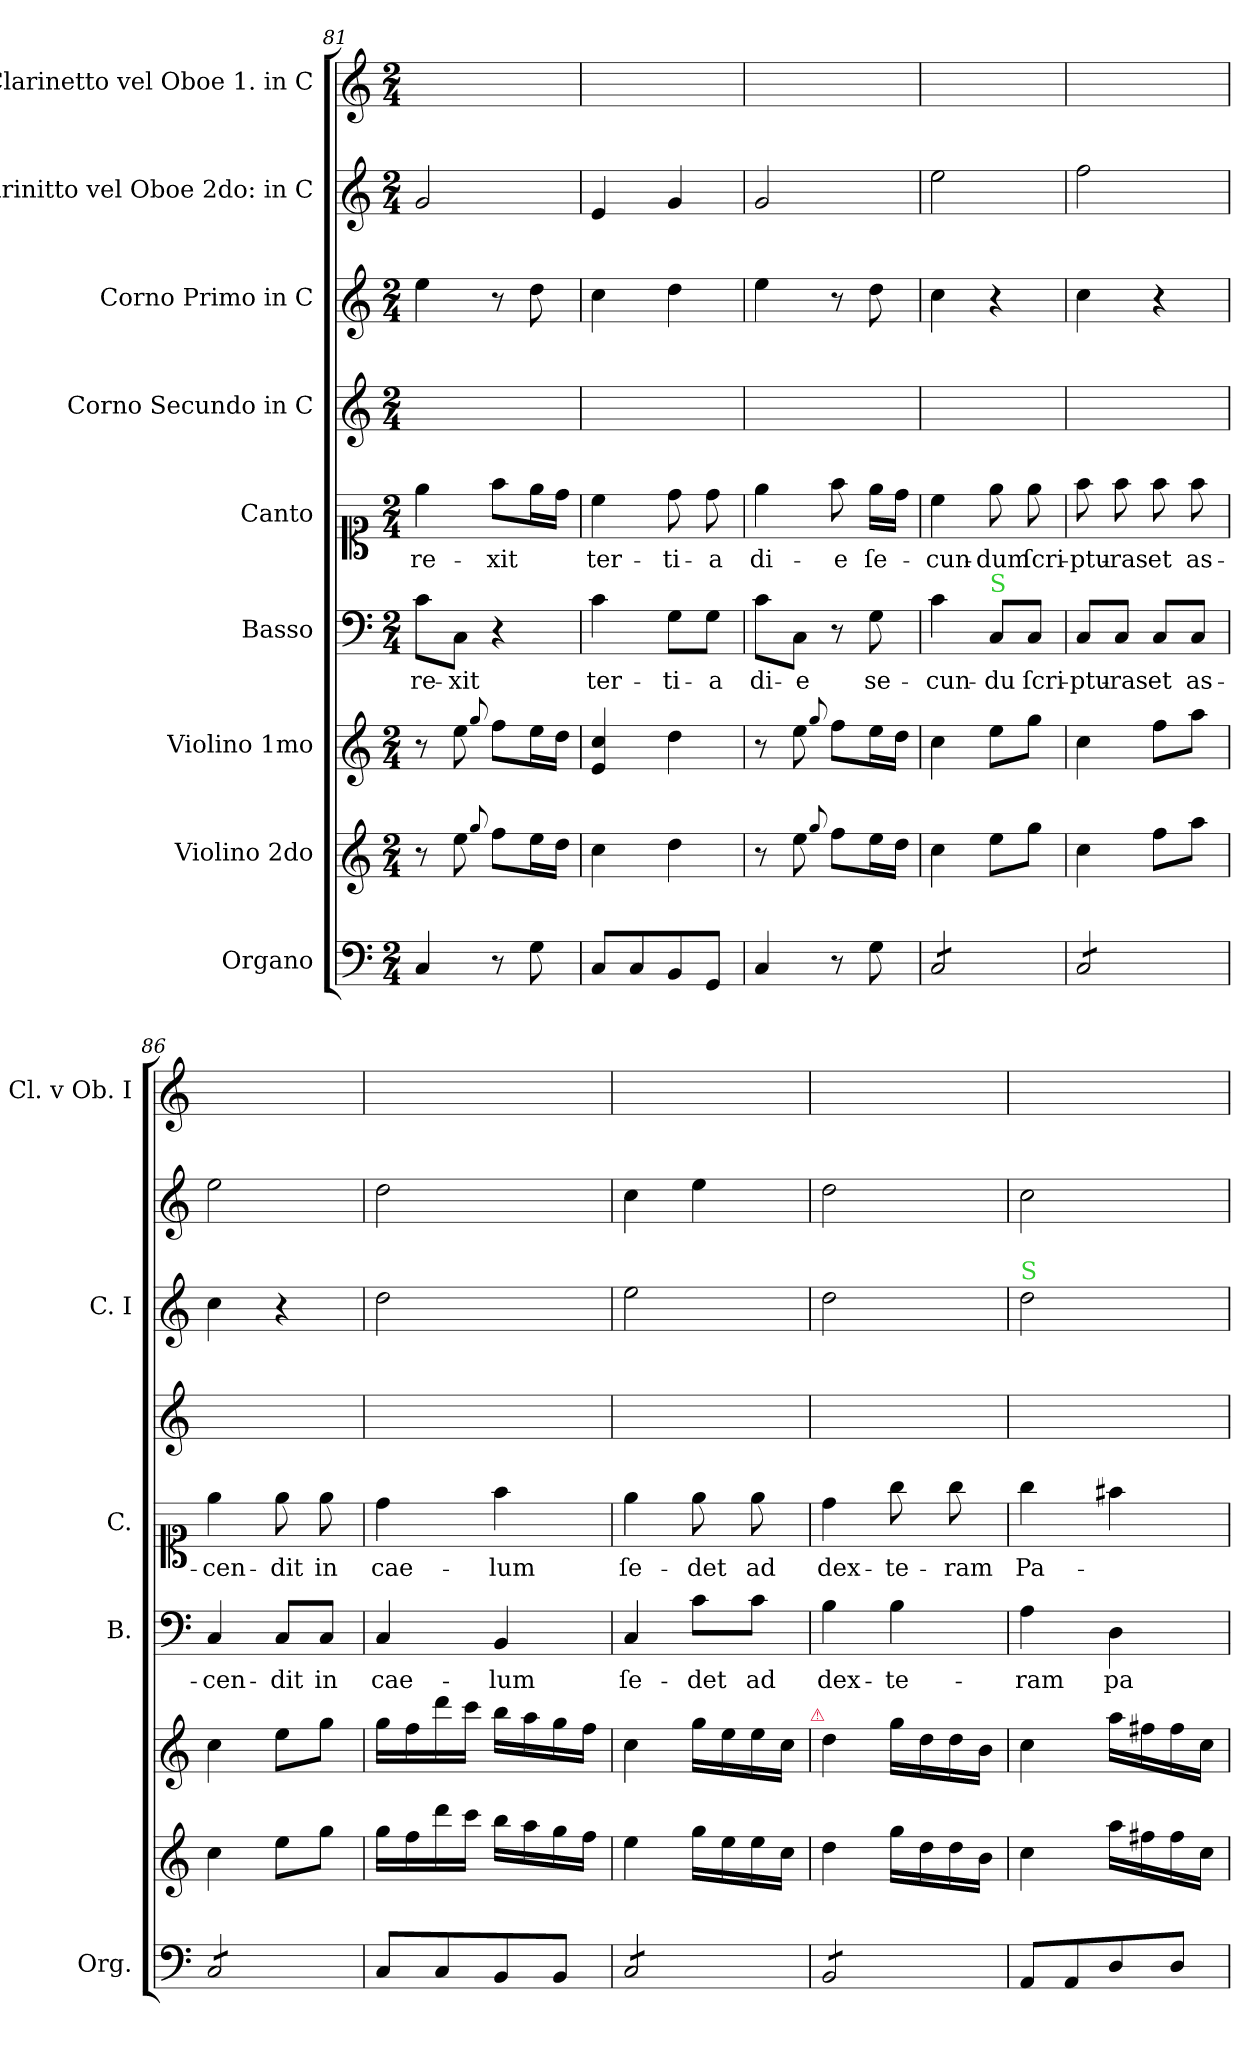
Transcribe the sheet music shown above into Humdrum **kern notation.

**kern	**kern	**kern	**kern	**text	**kern	**text	**kern	**kern	**kern	**kern
*part9	*part8	*part7	*part6	*part6	*part5	*part5	*part4	*part3	*part2	*part1
*staff9	*staff8	*staff7	*staff6	*staff6	*staff5	*staff5	*staff4	*staff3	*staff2	*staff1
*I"Organo	*I"Violino 2do	*I"Violino 1mo	*I"Basso	*	*I"Canto	*	*I"Corno Secundo in C	*I"Corno Primo in C	*I"Clarinitto vel Oboe 2do: in C	*I"Clarinetto vel Oboe 1. in C
*I'Org.	*	*	*I'B.	*	*I'C.	*	*	*I'C. I	*	*I'Cl. v Ob. I
*clefF4	*clefG2	*clefG2	*clefF4	*	*clefC1	*	*clefG2	*clefG2	*clefG2	*clefG2
*k[]	*k[]	*k[]	*k[]	*	*k[]	*	*k[]	*k[]	*k[]	*k[]
*M2/4	*M2/4	*M2/4	*M2/4	*	*M2/4	*	*M2/4	*M2/4	*M2/4	*M2/4
=81	=81	=81	=81	=81	=81	=81	=81	=81	=81	=81
4C/	8r	8r	8c\L	-re-	4ee\	-re-	2ryy	4ee\	2g/	2ryy
.	8ee\	8ee\	8C\J	-xit	.	.	.	.	.	.
.	8qqgg/	8qqgg/	.	.	.	.	.	.	.	.
8r	8ff\L	8ff\L	4r	.	8ff\L	-xit	.	8r	.	.
8G\	16ee\L	16ee\L	.	.	16ee\L	.	.	8dd\	.	.
.	16dd\JJ	16dd\JJ	.	.	16dd\JJ	.	.	.	.	.
=82	=82	=82	=82	=82	=82	=82	=82	=82	=82	=82
8C/L	4cc\	4e/ 4cc/	4c\	ter-	4cc\	ter-	2ryy	4cc\	4e/	2ryy
8C/	.	.	.	.	.	.	.	.	.	.
8BB/	4dd\	4dd\	8G\L	-ti-	8dd\	-ti-	.	4dd\	4g/	.
8GG/J	.	.	8G\J	-a	8dd\	-a	.	.	.	.
=83	=83	=83	=83	=83	=83	=83	=83	=83	=83	=83
4C/	8r	8r	8c\L	di-	4ee\	di-	2ryy	4ee\	2g/	2ryy
.	8ee\	8ee\	8C\J	-e	.	.	.	.	.	.
.	8qqgg/	8qqgg/	.	.	.	.	.	.	.	.
8r	8ff\L	8ff\L	8r	.	8ff\	-e	.	8r	.	.
8G\	16ee\L	16ee\L	8G\	se-	16ee\LL	ſe-	.	8dd\	.	.
.	16dd\JJ	16dd\JJ	.	.	16dd\JJ	.	.	.	.	.
=84	=84	=84	=84	=84	=84	=84	=84	=84	=84	=84
*tremolo	*	*	*	*	*	*	*	*	*	*
8C/L	4cc\	4cc\	4c\	-cun-	4cc\	-cun-	2ryy	4cc\	2ee\	2ryy
8C/	.	.	.	.	.	.	.	.	.	.
!	!	!	!LO:TX:a:color=limegreen:t=S	!	!	!	!	!	!	!
8C/	8ee\L	8ee\L	8C/L	-du	8ee\	-dum	.	4r	.	.
8C/J	8gg\J	8gg\J	8C/J	ſcri-	8ee\	ſcri-	.	.	.	.
=85	=85	=85	=85	=85	=85	=85	=85	=85	=85	=85
8C/L	4cc\	4cc\	8C/L	-ptu-	8ff\	-ptu-	2ryy	4cc\	2ff\	2ryy
8C/	.	.	8C/J	-ras	8ff\	-ras	.	.	.	.
8C/	8ff\L	8ff\L	8C/L	et	8ff\	et	.	4r	.	.
8C/J	8aa\J	8aa\J	8C/J	as-	8ff\	as-	.	.	.	.
=86	=86	=86	=86	=86	=86	=86	=86	=86	=86	=86
8C/L	4cc\	4cc\	4C/	-cen-	4ee\	-cen-	2ryy	4cc\	2ee\	2ryy
8C/	.	.	.	.	.	.	.	.	.	.
8C/	8ee\L	8ee\L	8C/L	-dit	8ee\	-dit	.	4r	.	.
8C/J	8gg\J	8gg\J	8C/J	in	8ee\	in	.	.	.	.
*Xtremolo	*	*	*	*	*	*	*	*	*	*
=87	=87	=87	=87	=87	=87	=87	=87	=87	=87	=87
8C/L	16gg\LL	16gg\LL	4C/	cae-	4dd\	cae-	2ryy	2dd\	2dd\	2ryy
.	16ff\	16ff\	.	.	.	.	.	.	.	.
8C/	16ddd\	16ddd\	.	.	.	.	.	.	.	.
.	16ccc\JJ	16ccc\JJ	.	.	.	.	.	.	.	.
8BB/	16bb\LL	16bb\LL	4BB/	-lum	4ff\	-lum	.	.	.	.
.	16aa\	16aa\	.	.	.	.	.	.	.	.
8BB/J	16gg\	16gg\	.	.	.	.	.	.	.	.
.	16ff\JJ	16ff\JJ	.	.	.	.	.	.	.	.
=88	=88	=88	=88	=88	=88	=88	=88	=88	=88	=88
*tremolo	*	*	*	*	*	*	*	*	*	*
8C/L	4ee\	4cc\	4C/	ſe-	4ee\	ſe-	2ryy	2ee\	4cc\	2ryy
8C/	.	.	.	.	.	.	.	.	.	.
8C/	16gg\LL	16gg\LL	8c\L	-det	8ee\	-det	.	.	4ee\	.
.	16ee\	16ee\	.	.	.	.	.	.	.	.
8C/J	16ee\	16ee\	8c\J	ad	8ee\	ad	.	.	.	.
.	16cc\JJ	16cc\JJ	.	.	.	.	.	.	.	.
!	!	!LO:TX:a:color=crimson:t=⚠	!	!	!	!	!	!	!	!
=89	=89	=89	=89	=89	=89	=89	=89	=89	=89	=89
8BB/L	4dd\	4dd\	4B\	dex-	4dd\	dex-	2ryy	2dd\	2dd\	2ryy
8BB/	.	.	.	.	.	.	.	.	.	.
8BB/	16gg\LL	16gg\LL	4B\	-te-	8gg\	-te-	.	.	.	.
.	16dd\	16dd\	.	.	.	.	.	.	.	.
8BB/J	16dd\	16dd\	.	.	8gg\	-ram	.	.	.	.
*Xtremolo	*	*	*	*	*	*	*	*	*	*
.	16b\JJ	16b\JJ	.	.	.	.	.	.	.	.
=90	=90	=90	=90	=90	=90	=90	=90	=90	=90	=90
!	!	!	!	!	!	!	!	!LO:TX:a:color=limegreen:t=S	!	!
8AA/L	4cc\	4cc\	4A\	-ram	4gg\	Pa-	2ryy	2dd\	2cc\	2ryy
8AA/	.	.	.	.	.	.	.	.	.	.
8D/	16aa\LL	16aa\LL	4D\	pa-	4ff#X\	.	.	.	.	.
.	16ff#X\	16ff#X\	.	.	.	.	.	.	.	.
8D/J	16ff#\	16ff#\	.	.	.	.	.	.	.	.
.	16cc\JJ	16cc\JJ	.	.	.	.	.	.	.	.
=	=	=	=	=	=	=	=	=	=	=
*-	*-	*-	*-	*-	*-	*-	*-	*-	*-	*-
